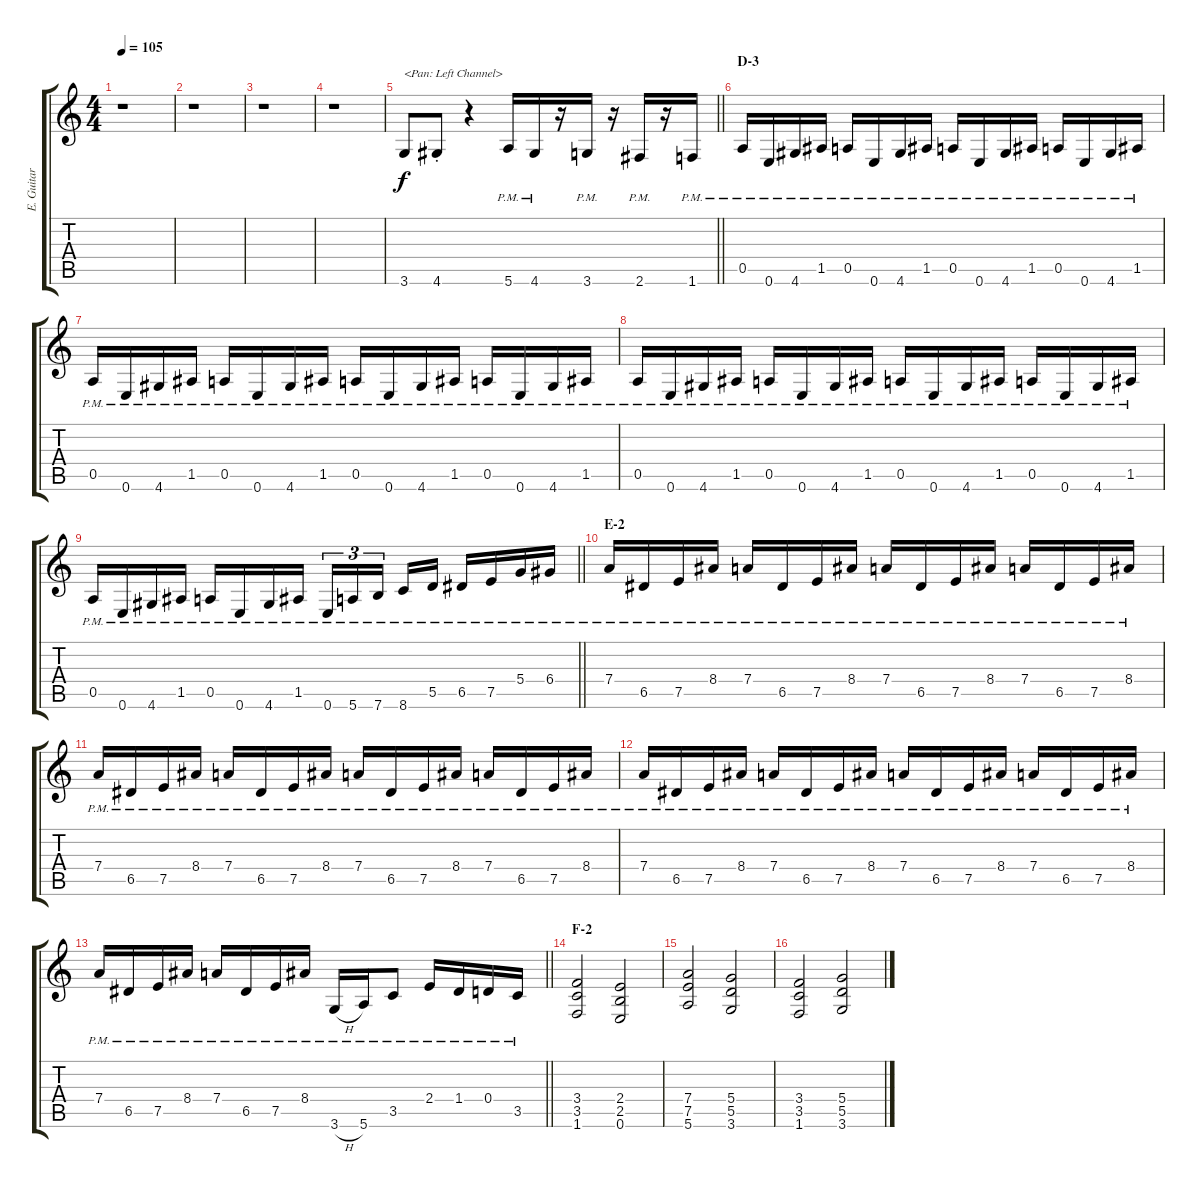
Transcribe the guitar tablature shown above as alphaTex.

\track ("E. Guitar I" "E. Guitar ") {instrument overdrivenguitar}
\staff {score tabs}
\tuning (E4 B3 G3 D3 A2 E2) {hide}
\ts (4 4)
\tempo 105
\clef g2
\ks c
r.1{dy fff} |
r.1 |
r.1 |
r.1 |
\barLineRight lightlight
3.6.8{txt "<Pan: Left Channel>" dy f balance 3} 4.6{st}.8 r.4 5.6{pm}.16 4.6{pm}.16 r.16 3.6{pm}.16 r.16 2.6{pm}.16 r.16 1.6{pm}.16 |
\section ("" "D-3")
0.5{pm}.16 0.6{pm}.16 4.6{pm}.16 1.5{pm}.16 0.5{pm}.16 0.6{pm}.16 4.6{pm}.16 1.5{pm}.16 0.5{pm}.16 0.6{pm}.16 4.6{pm}.16 1.5{pm}.16 0.5{pm}.16 0.6{pm}.16 4.6{pm}.16 1.5{pm}.16 |
0.5{pm}.16 0.6{pm}.16 4.6{pm}.16 1.5{pm}.16 0.5{pm}.16 0.6{pm}.16 4.6{pm}.16 1.5{pm}.16 0.5{pm}.16 0.6{pm}.16 4.6{pm}.16 1.5{pm}.16 0.5{pm}.16 0.6{pm}.16 4.6{pm}.16 1.5{pm}.16 |
0.5{pm}.16 0.6{pm}.16 4.6{pm}.16 1.5{pm}.16 0.5{pm}.16 0.6{pm}.16 4.6{pm}.16 1.5{pm}.16 0.5{pm}.16 0.6{pm}.16 4.6{pm}.16 1.5{pm}.16 0.5{pm}.16 0.6{pm}.16 4.6{pm}.16 1.5{pm}.16 |
\barLineRight lightlight
0.5{pm}.16 0.6{pm}.16 4.6{pm}.16 1.5{pm}.16 0.5{pm}.16 0.6{pm}.16 4.6{pm}.16 1.5{pm}.16 0.6{pm}.16{tu (3 2)} 5.6{pm}.16{tu (3 2)} 7.6{pm}.16{tu (3 2) beam splitsecondary} 8.6{pm}.16 5.5{pm}.16 6.5{pm}.16 7.5{pm}.16 5.4{pm}.16 6.4{pm}.16 |
\section ("" "E-2")
7.4{pm}.16 6.5{pm}.16 7.5{pm}.16 8.4{pm}.16 7.4{pm}.16 6.5{pm}.16 7.5{pm}.16 8.4{pm}.16 7.4{pm}.16 6.5{pm}.16 7.5{pm}.16 8.4{pm}.16 7.4{pm}.16 6.5{pm}.16 7.5{pm}.16 8.4{pm}.16 |
7.4{pm}.16 6.5{pm}.16 7.5{pm}.16 8.4{pm}.16 7.4{pm}.16 6.5{pm}.16 7.5{pm}.16 8.4{pm}.16 7.4{pm}.16 6.5{pm}.16 7.5{pm}.16 8.4{pm}.16 7.4{pm}.16 6.5{pm}.16 7.5{pm}.16 8.4{pm}.16 |
7.4{pm}.16 6.5{pm}.16 7.5{pm}.16 8.4{pm}.16 7.4{pm}.16 6.5{pm}.16 7.5{pm}.16 8.4{pm}.16 7.4{pm}.16 6.5{pm}.16 7.5{pm}.16 8.4{pm}.16 7.4{pm}.16 6.5{pm}.16 7.5{pm}.16 8.4{pm}.16 |
\barLineRight lightlight
7.4{pm}.16 6.5{pm}.16 7.5{pm}.16 8.4{pm}.16 7.4{pm}.16 6.5{pm}.16 7.5{pm}.16 8.4{pm}.16 3.6{h pm}.16 5.6{pm}.16 3.5{pm}.8 2.4{pm}.16 1.4{pm}.16 0.4{pm}.16 3.5{pm}.16 |
\section ("" "F-2")
(3.4 3.5 1.6).2 (2.4 2.5 0.6).2 |
(7.4 7.5 5.6).2 (5.4 5.5 3.6).2 |
(3.4 3.5 1.6).2 (5.4 5.5 3.6).2
